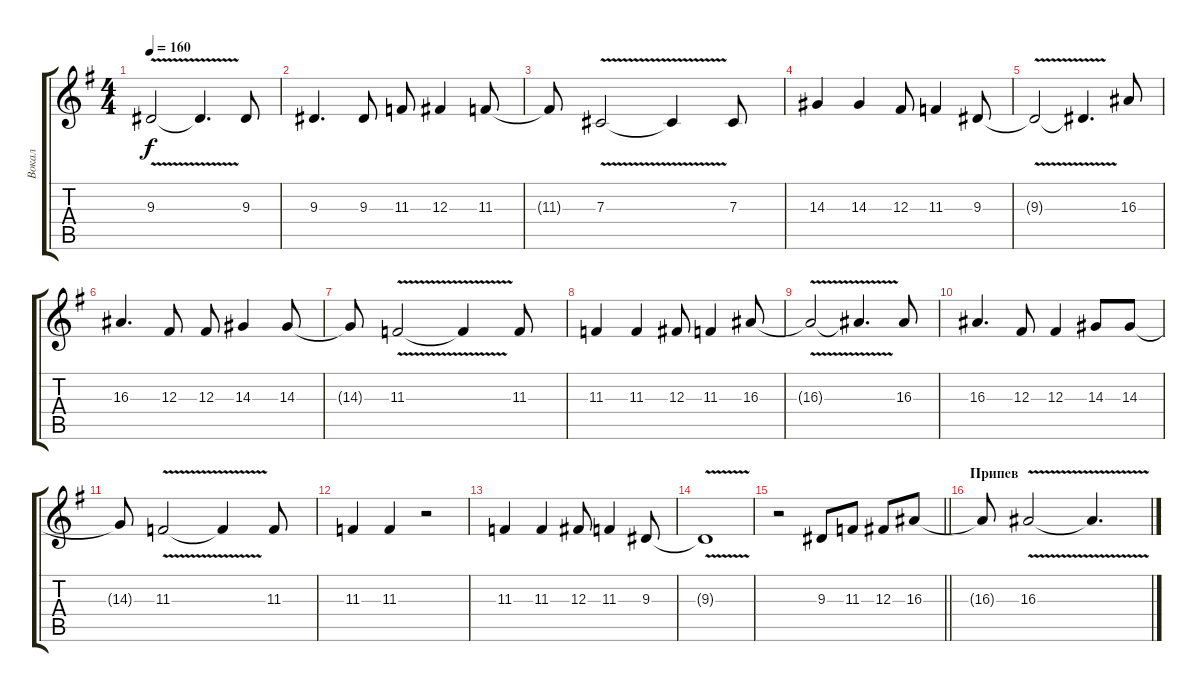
\track ("Вокал" "Вокал") {instrument violin}
\staff {score tabs}
\tuning (Eb4 Bb3 Gb3 Db3 Ab2 Eb2) {hide}
\ts (4 4)
\tempo 160
\clef g2
\ks eminor
9.3{v t}.2{dy f} 9.3{t}.4{d} 9.3.8 |
9.3.4{d} 9.3.8 11.3.8 12.3.4 11.3.8 |
11.3{t}.8 7.3{v}.2 7.3{t}.4 7.3.8 |
14.3.4 14.3.4 12.3.8 11.3.4 9.3.8 |
9.3{v t}.2 9.3{t}.4{d} 16.3.8 |
16.3.4{d} 12.3.8 12.3.8 14.3.4 14.3.8 |
14.3{t}.8 11.3{v}.2 11.3{t}.4 11.3.8 |
11.3.4 11.3.4 12.3.8 11.3.4 16.3.8 |
16.3{v t}.2 16.3{t}.4{d} 16.3.8 |
16.3.4{d} 12.3.8 12.3.4 14.3.8 14.3.8 |
14.3{t}.8 11.3{v}.2 11.3{t}.4 11.3.8 |
11.3.4 11.3.4 r.2 |
11.3.4 11.3.4 12.3.8 11.3.4 9.3.8 |
9.3{v t}.1 |
\barLineRight lightlight
r.2 9.3.8 11.3.8 12.3.8 16.3.8 |
\section ("" "Припев")
16.3{t}.8 16.3{v}.2 16.3{t}.4{d}
